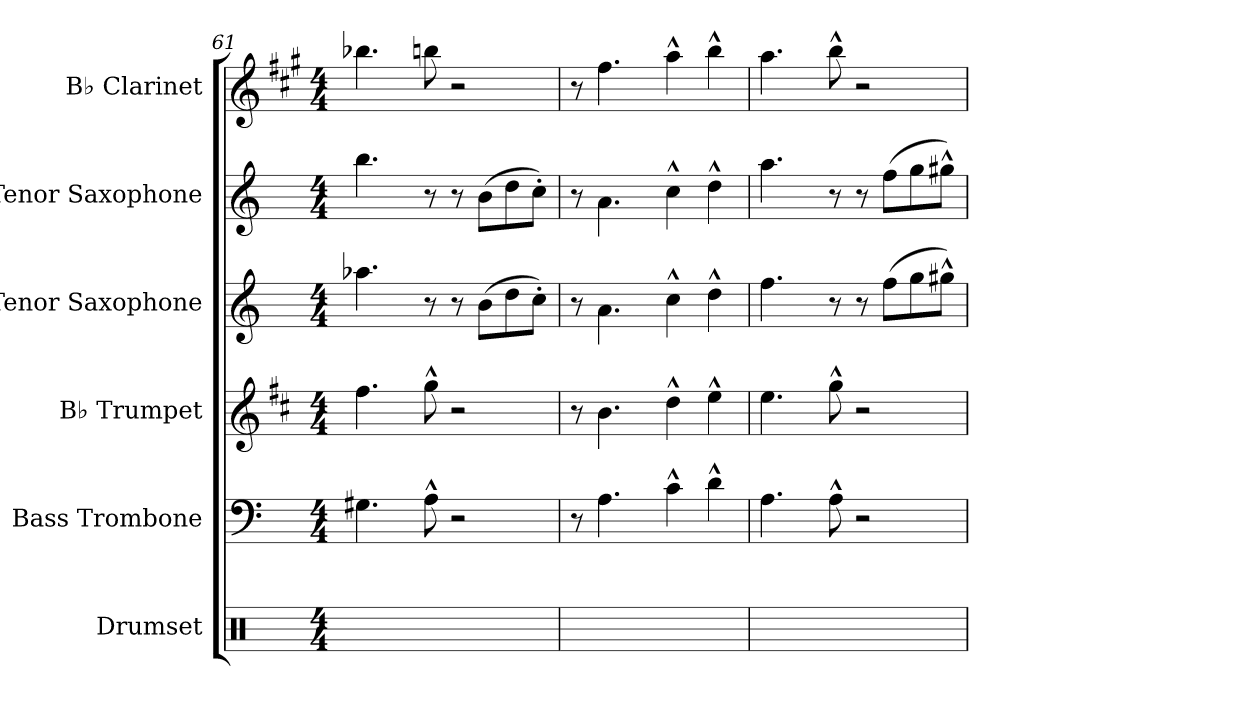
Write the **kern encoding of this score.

**kern	**kern	**kern	**kern	**kern	**kern
*part6	*part5	*part4	*part3	*part2	*part1
*staff6	*staff5	*staff4	*staff3	*staff2	*staff1
*I"Drumset	*I"Bass Trombone	*I"B♭ Trumpet	*I"Tenor Saxophone	*I"Tenor Saxophone	*I"B♭ Clarinet
*I'D. Set	*I'B. Tbn.	*I'B♭ Tpt.	*I'T. Sax.	*I'T. Sax.	*I'B♭ Cl.
*clefX	*clefF4	*clefG2	*clefG2	*clefG2	*clefG2
*	*	*ITrd1c2	*ITrd8c14	*ITrd8c14	*ITrd5c9
*k[]	*k[]	*k[]	*k[]	*k[]	*k[]
*M4/4	*M4/4	*M4/4	*M4/4	*M4/4	*M4/4
=61	=61	=61	=61	=61	=61
4R	4.G#X\	4.ee\	4.a-X\	4.b\	4.dd-X\
4R	.	.	.	.	.
.	8A^^\	8ff^^\	8r	8r	8ddn\
4R	2r	2r	8r	8r	2r
.	.	.	(>8B\L	(>8B\L	.
4R	.	.	8d\	8d\	.
.	.	.	8c'\J)	8c'\J)	.
=62	=62	=62	=62	=62	=62
4R	8r	8r	8r	8r	8r
.	4.A\	4.a\	4.A\	4.A\	4.a\
4R	.	.	.	.	.
4R	4c^^\	4cc^^\	4c^^\	4c^^\	4cc^^\
4R	4d^^\	4dd^^\	4d^^\	4d^^\	4dd^^\
!!LO:PB:g=z
=63	=63	=63	=63	=63	=63
4R	4.A\	4.dd\	4.f\	4.a\	4.cc\
4R	.	.	.	.	.
.	8A^^\	8ff^^\	8r	8r	8dd^^\
4R	2r	2r	8r	8r	2r
.	.	.	(>8f\L	(>8f\L	.
4R	.	.	8g\	8g\	.
.	.	.	8g#X^^\J)	8g#X^^\J)	.
=	=	=	=	=	=
*-	*-	*-	*-	*-	*-
